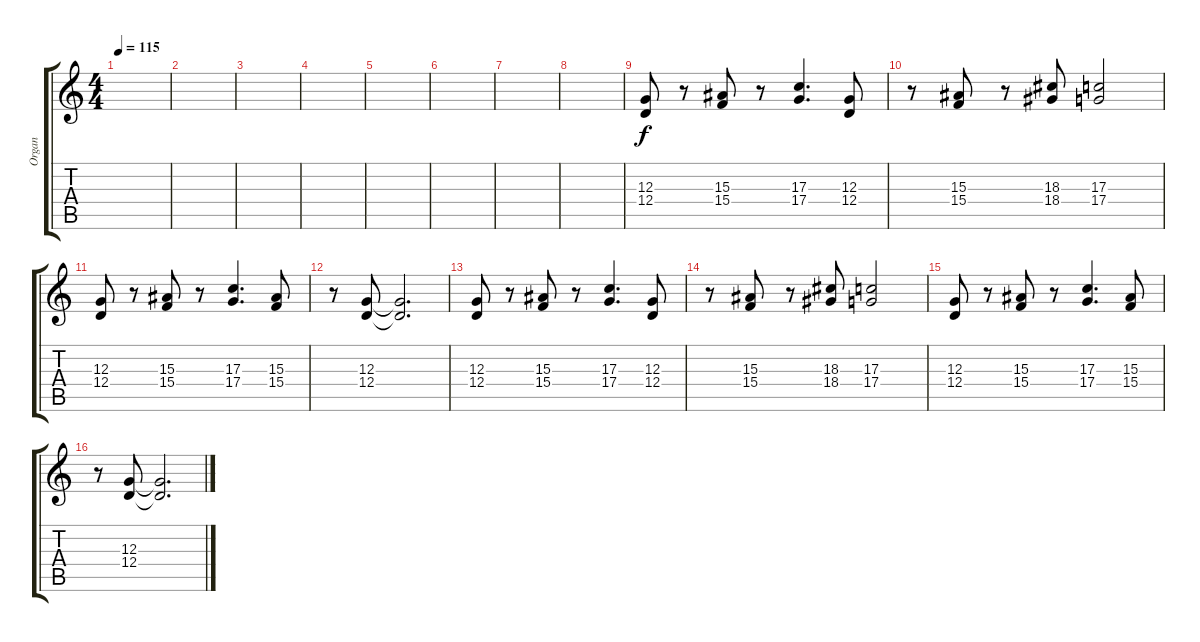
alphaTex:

\track ("Organ" "Organ") {instrument drawbarorgan}
\staff {score tabs}
\tuning (E4 B3 G3 D3 A2 E2) {hide}
\ts (4 4)
\tempo 115
\clef g2
\ks c
|
|
|
|
|
|
|
|
(12.3 12.4).8 r.8 (15.3 15.4).8 r.8 (17.3 17.4).4{d} (12.3 12.4).8 |
r.8 (15.3 15.4).8 r.8 (18.3 18.4).8 (17.3 17.4).2 |
(12.3 12.4).8 r.8 (15.3 15.4).8 r.8 (17.3 17.4).4{d} (15.3 15.4).8 |
r.8 (12.3 12.4).8 (12.3{t} 12.4{t}).2{d} |
(12.3 12.4).8 r.8 (15.3 15.4).8 r.8 (17.3 17.4).4{d} (12.3 12.4).8 |
r.8 (15.3 15.4).8 r.8 (18.3 18.4).8 (17.3 17.4).2 |
(12.3 12.4).8 r.8 (15.3 15.4).8 r.8 (17.3 17.4).4{d} (15.3 15.4).8 |
r.8 (12.3 12.4).8 (12.3{t} 12.4{t}).2{d}
